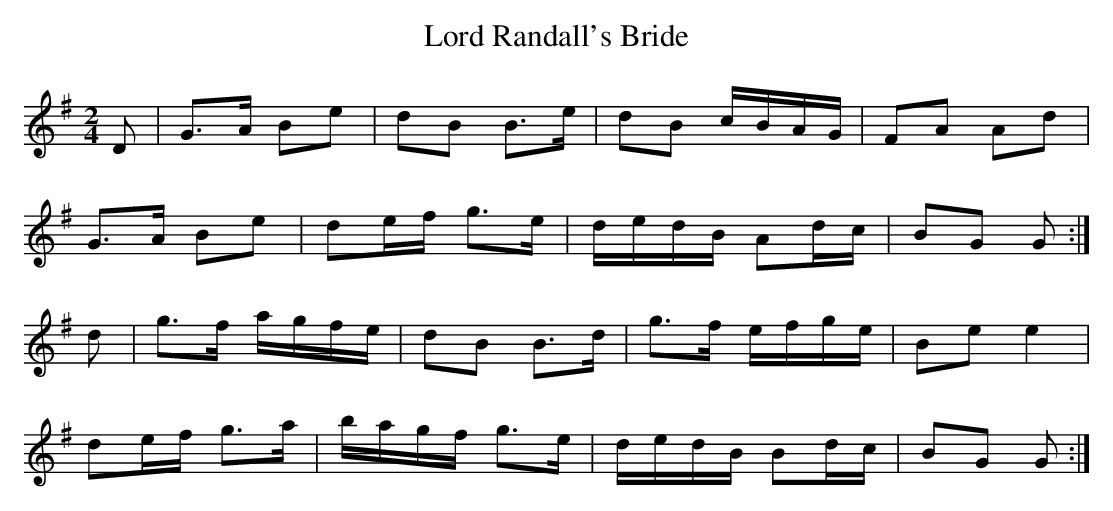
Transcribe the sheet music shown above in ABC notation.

X:1
T:Lord Randall's Bride
M:2/4
L:1/8
K:G
D | G>A Be | dB    B>e | dB       c/B/A/G/ | FA Ad |
    G>A Be | de/f/ g>e | d/e/d/B/ Ad/c/    | BG G :|
d | g>f   a/g/f/e/ | dB       B>d | g>f      e/f/g/e/ | Be e2 |
    de/f/ g>a      | b/a/g/f/ g>e | d/e/d/B/ Bd/c/    | BG G :|
